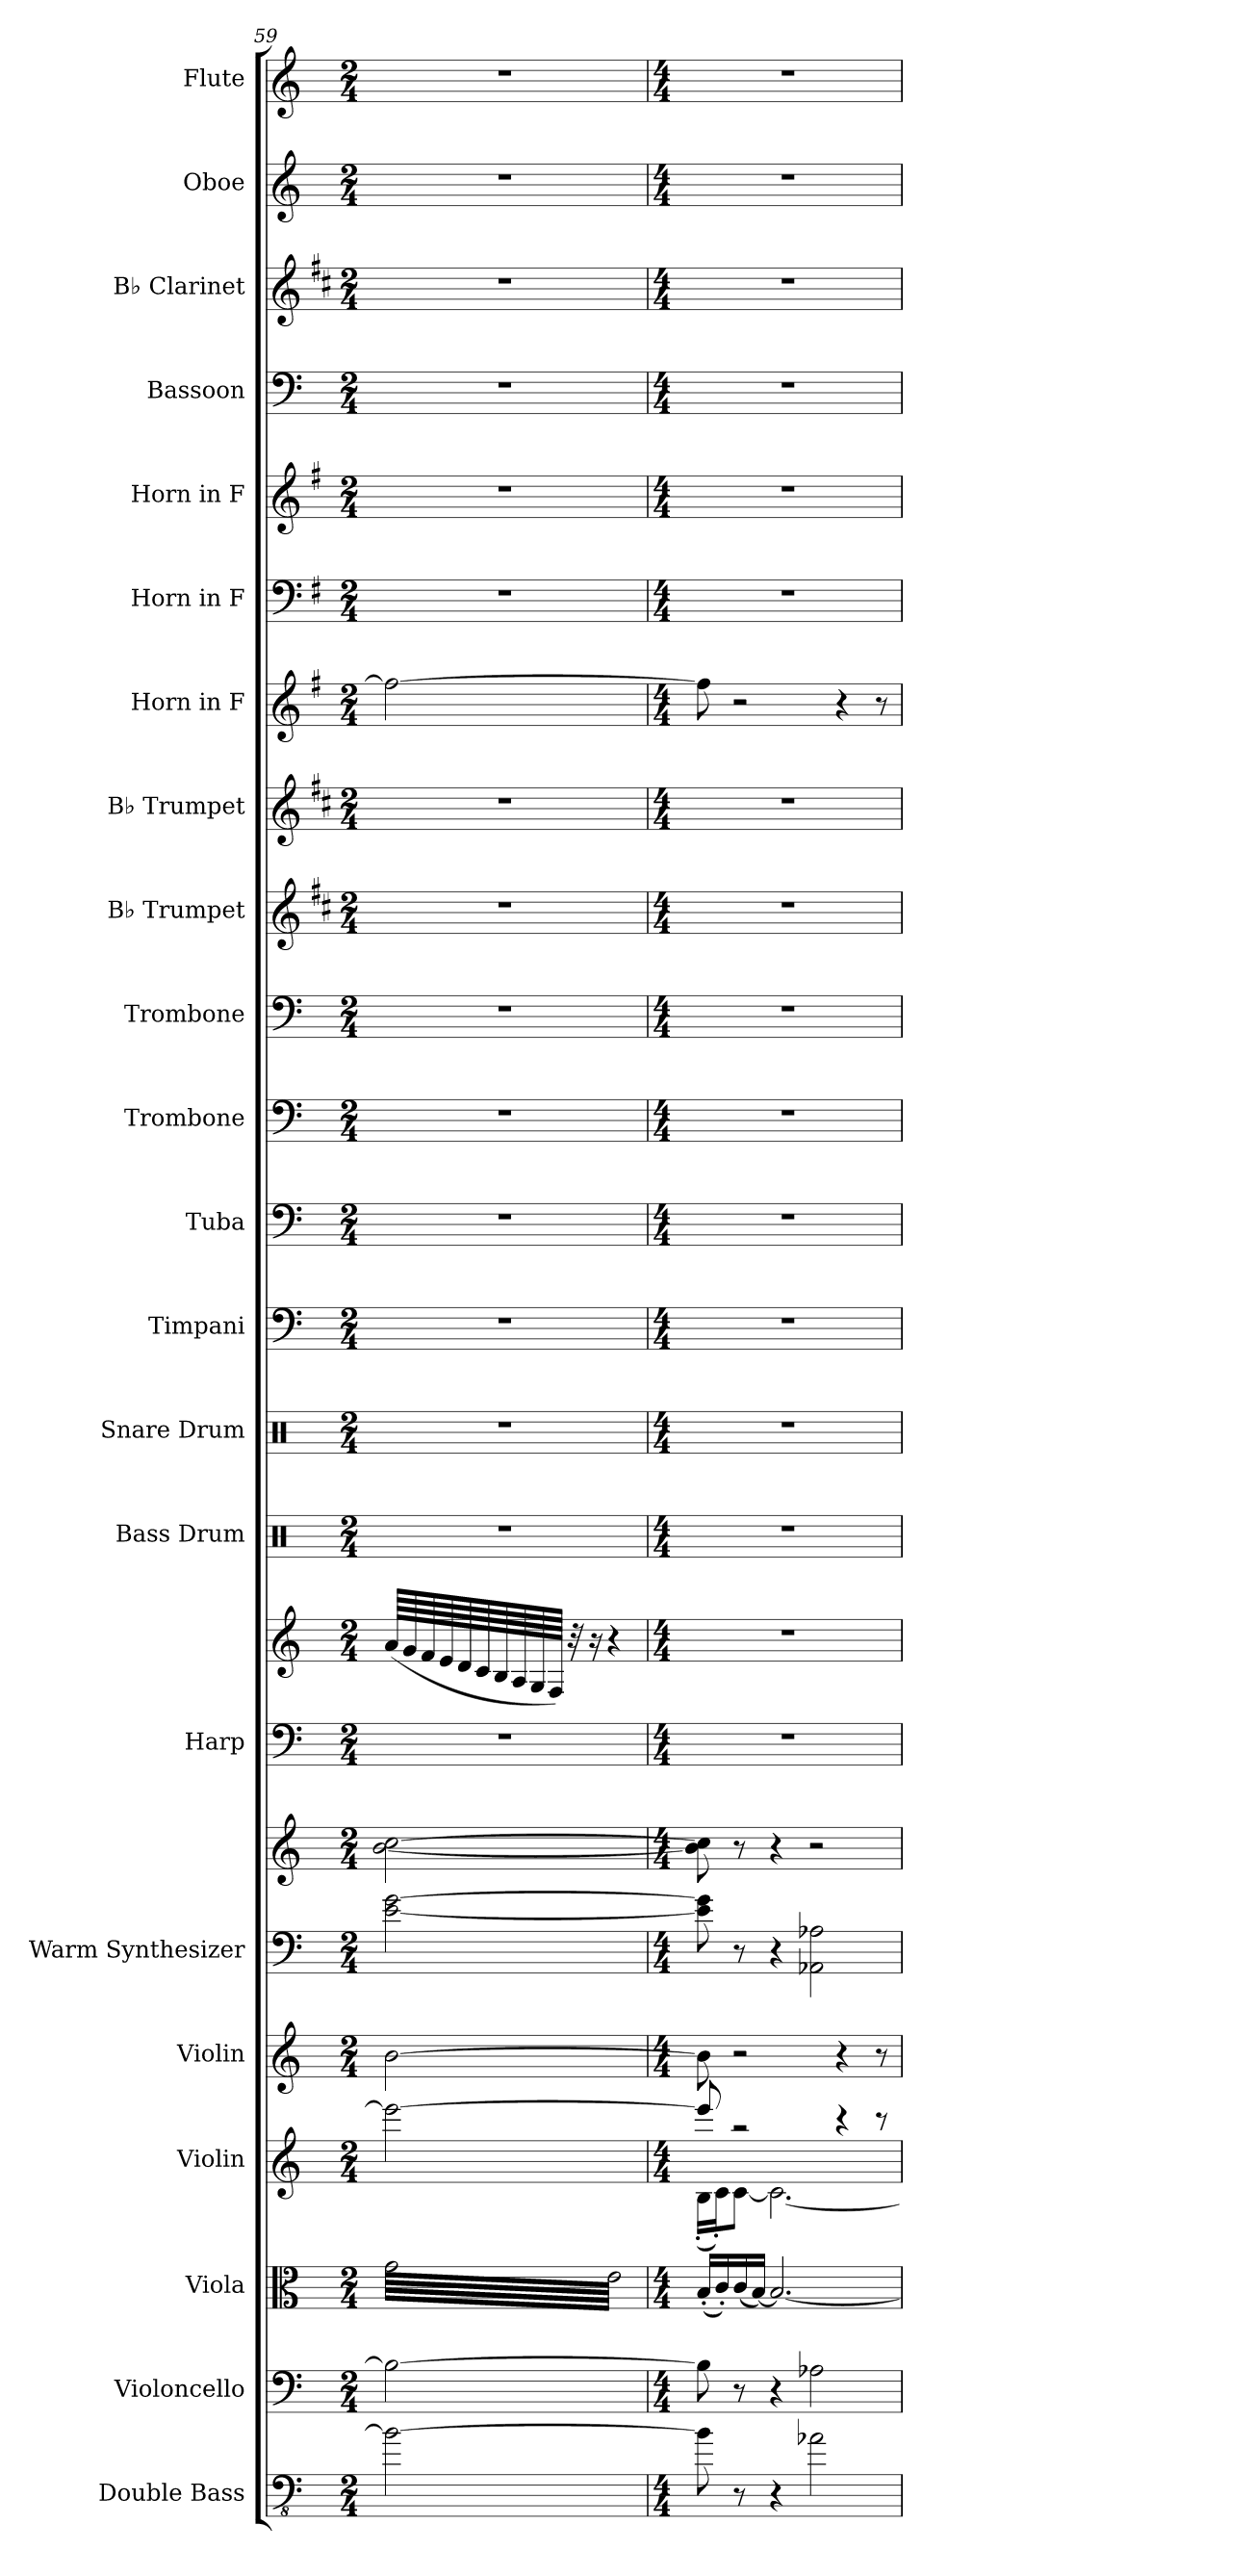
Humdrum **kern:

**kern	**kern	**kern	**kern	**kern	**kern	**kern	**kern	**kern	**kern	**kern	**kern	**kern	**kern	**kern	**kern	**kern	**kern	**kern	**kern	**kern	**kern	**kern	**kern
*part22	*part21	*part20	*part19	*part18	*part17	*part17	*part16	*part16	*part15	*part14	*part13	*part12	*part11	*part10	*part9	*part8	*part7	*part6	*part5	*part4	*part3	*part2	*part1
*staff24	*staff23	*staff22	*staff21	*staff20	*staff19	*staff18	*staff17	*staff16	*staff15	*staff14	*staff13	*staff12	*staff11	*staff10	*staff9	*staff8	*staff7	*staff6	*staff5	*staff4	*staff3	*staff2	*staff1
*I"Double Bass	*I"Violoncello	*I"Viola	*I"Violin	*I"Violin	*I"Warm Synthesizer	*	*I"Harp	*	*I"Bass Drum	*I"Snare Drum	*I"Timpani	*I"Tuba	*I"Trombone	*I"Trombone	*I"B♭ Trumpet	*I"B♭ Trumpet	*I"Horn in F	*I"Horn in F	*I"Horn in F	*I"Bassoon	*I"B♭ Clarinet	*I"Oboe	*I"Flute
*I'Db.	*I'Vc.	*I'Vla.	*I'Vln.	*I'Vln.	*I'Synth.	*	*I'Hrp.	*	*I'B. Dr.	*I'Sn. Dr.	*I'Timp.	*I'Tba.	*I'Tbn.	*I'Tbn.	*I'B♭ Tpt.	*I'B♭ Tpt.	*	*	*	*I'Bsn.	*I'B♭ Cl.	*I'Ob.	*I'Fl.
*clefFv4	*clefF4	*clefC3	*clefG2	*clefG2	*clefF4	*clefG2	*clefF4	*clefG2	*clefX	*clefX	*clefF4	*clefF4	*clefF4	*clefF4	*clefG2	*clefG2	*clefG2	*clefF4	*clefG2	*clefF4	*clefG2	*clefG2	*clefG2
*ITrd7c12	*	*	*	*	*	*	*	*	*	*	*	*	*	*	*ITrd1c2	*ITrd1c2	*ITrd4c7	*ITrd4c7	*ITrd4c7	*	*ITrd1c2	*	*
*k[]	*k[]	*k[]	*k[]	*k[]	*k[]	*k[]	*k[]	*k[]	*k[]	*k[]	*k[]	*k[]	*k[]	*k[]	*k[]	*k[]	*k[]	*k[]	*k[]	*k[]	*k[]	*k[]	*k[]
*M2/4	*M2/4	*M2/4	*M2/4	*M2/4	*M2/4	*M2/4	*M2/4	*M2/4	*M2/4	*M2/4	*M2/4	*M2/4	*M2/4	*M2/4	*M2/4	*M2/4	*M2/4	*M2/4	*M2/4	*M2/4	*M2/4	*M2/4	*M2/4
=59	=59	=59	=59	=59	=59	=59	=59	=59	=59	=59	=59	=59	=59	=59	=59	=59	=59	=59	=59	=59	=59	=59	=59
*	*	*tremolo	*	*	*	*	*	*	*	*	*	*	*	*	*	*	*	*	*	*	*	*	*
2BB\_	2B\_	64g\LLLL	2eee\_	[2b\	[2e\ [2g\	[2b\ [2cc\	2r	(64a/LLLL	2r	2r	2r	2r	2r	2r	2r	2r	2b\_	2r	2r	2r	2r	2r	2r
.	.	64e\	.	.	.	.	.	64g/	.	.	.	.	.	.	.	.	.	.	.	.	.	.	.
.	.	64g\	.	.	.	.	.	64f/	.	.	.	.	.	.	.	.	.	.	.	.	.	.	.
.	.	64e\	.	.	.	.	.	64e/	.	.	.	.	.	.	.	.	.	.	.	.	.	.	.
.	.	64g\	.	.	.	.	.	64d/	.	.	.	.	.	.	.	.	.	.	.	.	.	.	.
.	.	64e\	.	.	.	.	.	64c/	.	.	.	.	.	.	.	.	.	.	.	.	.	.	.
.	.	64g\	.	.	.	.	.	64B/	.	.	.	.	.	.	.	.	.	.	.	.	.	.	.
.	.	64e\	.	.	.	.	.	64A/	.	.	.	.	.	.	.	.	.	.	.	.	.	.	.
.	.	64g\	.	.	.	.	.	64G/	.	.	.	.	.	.	.	.	.	.	.	.	.	.	.
.	.	64e\	.	.	.	.	.	64F/JJJJ)	.	.	.	.	.	.	.	.	.	.	.	.	.	.	.
.	.	64g\	.	.	.	.	.	32r	.	.	.	.	.	.	.	.	.	.	.	.	.	.	.
.	.	64e\	.	.	.	.	.	.	.	.	.	.	.	.	.	.	.	.	.	.	.	.	.
.	.	64g\	.	.	.	.	.	16r	.	.	.	.	.	.	.	.	.	.	.	.	.	.	.
.	.	64e\	.	.	.	.	.	.	.	.	.	.	.	.	.	.	.	.	.	.	.	.	.
.	.	64g\	.	.	.	.	.	.	.	.	.	.	.	.	.	.	.	.	.	.	.	.	.
.	.	64e\	.	.	.	.	.	.	.	.	.	.	.	.	.	.	.	.	.	.	.	.	.
.	.	64g\	.	.	.	.	.	4r	.	.	.	.	.	.	.	.	.	.	.	.	.	.	.
.	.	64e\	.	.	.	.	.	.	.	.	.	.	.	.	.	.	.	.	.	.	.	.	.
.	.	64g\	.	.	.	.	.	.	.	.	.	.	.	.	.	.	.	.	.	.	.	.	.
.	.	64e\	.	.	.	.	.	.	.	.	.	.	.	.	.	.	.	.	.	.	.	.	.
.	.	64g\	.	.	.	.	.	.	.	.	.	.	.	.	.	.	.	.	.	.	.	.	.
.	.	64e\	.	.	.	.	.	.	.	.	.	.	.	.	.	.	.	.	.	.	.	.	.
.	.	64g\	.	.	.	.	.	.	.	.	.	.	.	.	.	.	.	.	.	.	.	.	.
.	.	64e\	.	.	.	.	.	.	.	.	.	.	.	.	.	.	.	.	.	.	.	.	.
.	.	64g\	.	.	.	.	.	.	.	.	.	.	.	.	.	.	.	.	.	.	.	.	.
.	.	64e\	.	.	.	.	.	.	.	.	.	.	.	.	.	.	.	.	.	.	.	.	.
.	.	64g\	.	.	.	.	.	.	.	.	.	.	.	.	.	.	.	.	.	.	.	.	.
.	.	64e\	.	.	.	.	.	.	.	.	.	.	.	.	.	.	.	.	.	.	.	.	.
.	.	64g\	.	.	.	.	.	.	.	.	.	.	.	.	.	.	.	.	.	.	.	.	.
.	.	64e\	.	.	.	.	.	.	.	.	.	.	.	.	.	.	.	.	.	.	.	.	.
.	.	64g\	.	.	.	.	.	.	.	.	.	.	.	.	.	.	.	.	.	.	.	.	.
.	.	64e\JJJJ	.	.	.	.	.	.	.	.	.	.	.	.	.	.	.	.	.	.	.	.	.
*	*	*Xtremolo	*	*	*	*	*	*	*	*	*	*	*	*	*	*	*	*	*	*	*	*	*
=60	=60	=60	=60	=60	=60	=60	=60	=60	=60	=60	=60	=60	=60	=60	=60	=60	=60	=60	=60	=60	=60	=60	=60
*M4/4	*M4/4	*M4/4	*M4/4	*M4/4	*M4/4	*M4/4	*M4/4	*M4/4	*M4/4	*M4/4	*M4/4	*M4/4	*M4/4	*M4/4	*M4/4	*M4/4	*M4/4	*M4/4	*M4/4	*M4/4	*M4/4	*M4/4	*M4/4
*	*	*	*	*	*	*	*	*	*	*	*	*	*	*	*	*	*	*	*	*	*	*	*MM115
*	*	*	*^	*	*	*	*	*	*	*	*	*	*	*	*	*	*	*	*	*	*	*	*
8BB\]	8B\]	(16B'/LL	8eee/]	(16B'\LL	8b\]	8e\] 8g\]	8b\] 8cc\]	1r	1r	1r	1r	1r	1r	1r	1r	1r	1r	8b\]	1r	1r	1r	1r	1r	1r
.	.	.	.	.	.	.	.	.	.	.	.	.	.	.	.	.	.	.	.	.	.	.	.	.
.	.	.	.	.	.	.	.	.	.	.	.	.	.	.	.	.	.	.	.	.	.	.	.	.
.	.	.	.	.	.	.	.	.	.	.	.	.	.	.	.	.	.	.	.	.	.	.	.	.
.	.	16c'/)	.	16c'\J)	.	.	.	.	.	.	.	.	.	.	.	.	.	.	.	.	.	.	.	.
.	.	.	.	.	.	.	.	.	.	.	.	.	.	.	.	.	.	.	.	.	.	.	.	.
.	.	.	.	.	.	.	.	.	.	.	.	.	.	.	.	.	.	.	.	.	.	.	.	.
.	.	.	.	.	.	.	.	.	.	.	.	.	.	.	.	.	.	.	.	.	.	.	.	.
8r	8r	(16c/	2r	[8c\J	2r	8r	8r	.	.	.	.	.	.	.	.	.	.	2r	.	.	.	.	.	.
.	.	.	.	.	.	.	.	.	.	.	.	.	.	.	.	.	.	.	.	.	.	.	.	.
.	.	.	.	.	.	.	.	.	.	.	.	.	.	.	.	.	.	.	.	.	.	.	.	.
.	.	.	.	.	.	.	.	.	.	.	.	.	.	.	.	.	.	.	.	.	.	.	.	.
.	.	[16B/JJ)	.	.	.	.	.	.	.	.	.	.	.	.	.	.	.	.	.	.	.	.	.	.
.	.	.	.	.	.	.	.	.	.	.	.	.	.	.	.	.	.	.	.	.	.	.	.	.
.	.	.	.	.	.	.	.	.	.	.	.	.	.	.	.	.	.	.	.	.	.	.	.	.
.	.	.	.	.	.	.	.	.	.	.	.	.	.	.	.	.	.	.	.	.	.	.	.	.
4r	4r	2.B/_	.	2.c\_	.	4r	4r	.	.	.	.	.	.	.	.	.	.	.	.	.	.	.	.	.
2AA-X\	2A-X\	.	.	.	.	2AA-X\ 2A-X\	2r	.	.	.	.	.	.	.	.	.	.	.	.	.	.	.	.	.
.	.	.	4r	.	4r	.	.	.	.	.	.	.	.	.	.	.	.	4r	.	.	.	.	.	.
.	.	.	8r	.	8r	.	.	.	.	.	.	.	.	.	.	.	.	8r	.	.	.	.	.	.
*	*	*	*v	*v	*	*	*	*	*	*	*	*	*	*	*	*	*	*	*	*	*	*	*	*
=	=	=	=	=	=	=	=	=	=	=	=	=	=	=	=	=	=	=	=	=	=	=	=
*-	*-	*-	*-	*-	*-	*-	*-	*-	*-	*-	*-	*-	*-	*-	*-	*-	*-	*-	*-	*-	*-	*-	*-
